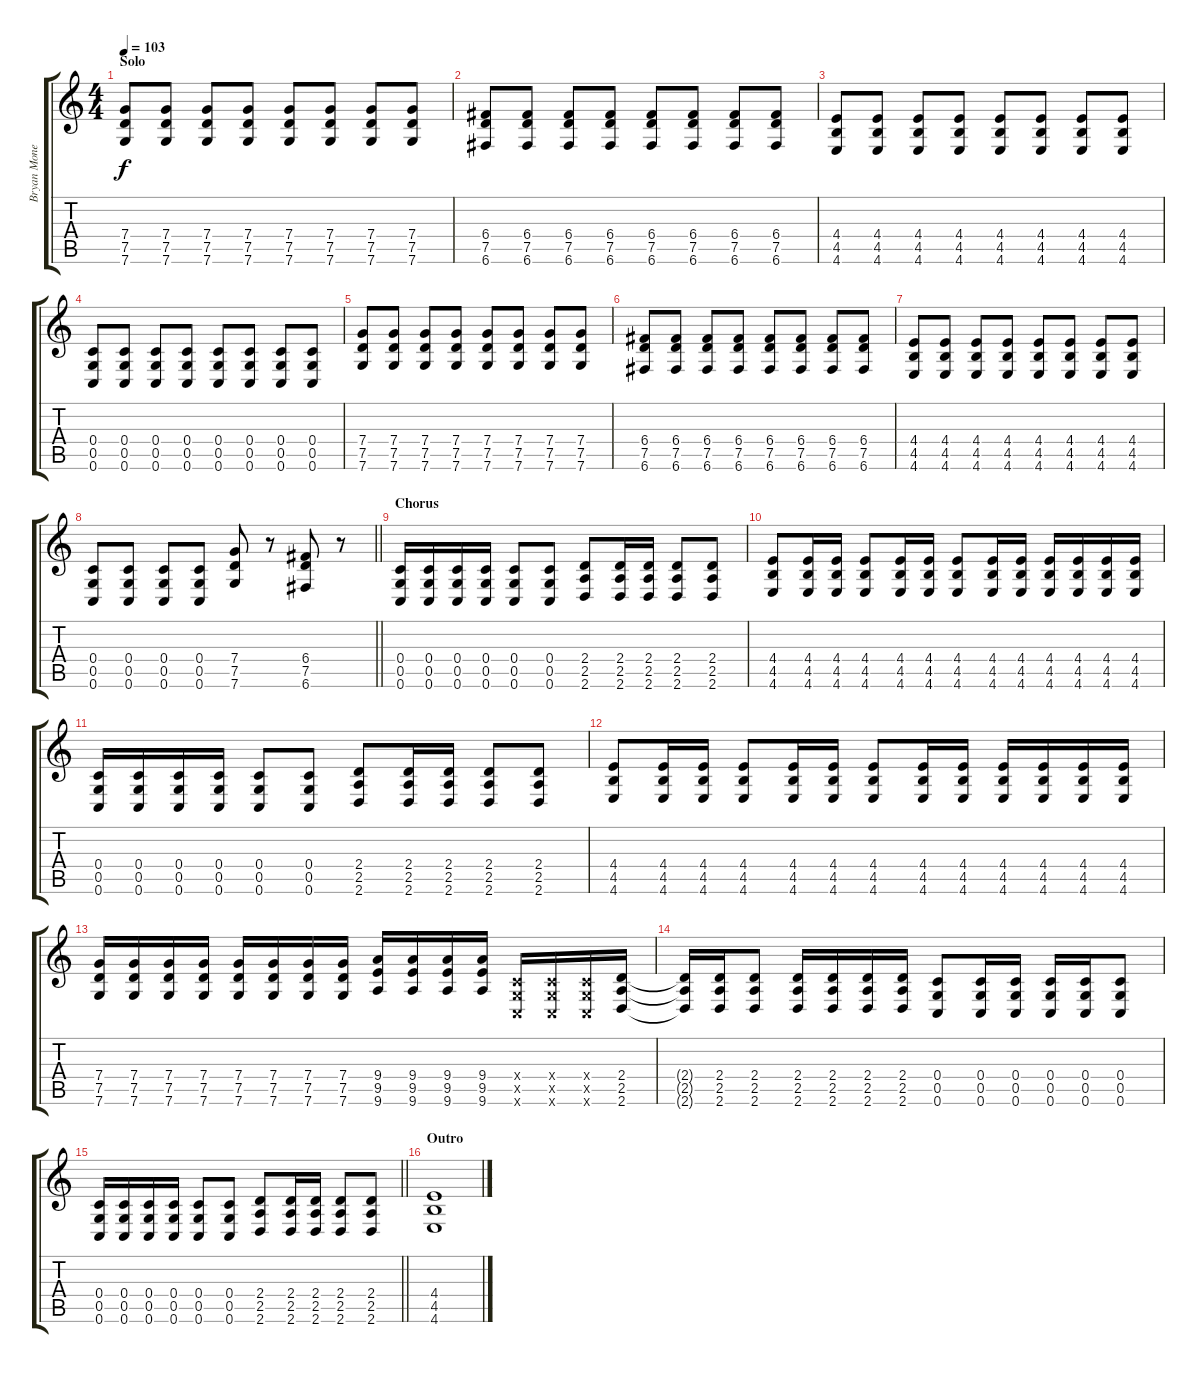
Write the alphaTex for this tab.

\track ("Bryan Money - Guitar" "Bryan Mone") {instrument distortionguitar}
\staff {score tabs}
\tuning (D4 A3 F3 C3 G2 C2) {hide}
\ts (4 4)
\section ("" "Solo")
\tempo 103
\clef g2
\ks c
(7.4 7.5 7.6).8{dy f} (7.4 7.5 7.6).8 (7.4 7.5 7.6).8 (7.4 7.5 7.6).8 (7.4 7.5 7.6).8 (7.4 7.5 7.6).8 (7.4 7.5 7.6).8 (7.4 7.5 7.6).8 |
(6.4 7.5 6.6).8 (6.4 7.5 6.6).8 (6.4 7.5 6.6).8 (6.4 7.5 6.6).8 (6.4 7.5 6.6).8 (6.4 7.5 6.6).8 (6.4 7.5 6.6).8 (6.4 7.5 6.6).8 |
(4.4 4.5 4.6).8 (4.4 4.5 4.6).8 (4.4 4.5 4.6).8 (4.4 4.5 4.6).8 (4.4 4.5 4.6).8 (4.4 4.5 4.6).8 (4.4 4.5 4.6).8 (4.4 4.5 4.6).8 |
(0.4 0.5 0.6).8 (0.4 0.5 0.6).8 (0.4 0.5 0.6).8 (0.4 0.5 0.6).8 (0.4 0.5 0.6).8 (0.4 0.5 0.6).8 (0.4 0.5 0.6).8 (0.4 0.5 0.6).8 |
(7.4 7.5 7.6).8 (7.4 7.5 7.6).8 (7.4 7.5 7.6).8 (7.4 7.5 7.6).8 (7.4 7.5 7.6).8 (7.4 7.5 7.6).8 (7.4 7.5 7.6).8 (7.4 7.5 7.6).8 |
(6.4 7.5 6.6).8 (6.4 7.5 6.6).8 (6.4 7.5 6.6).8 (6.4 7.5 6.6).8 (6.4 7.5 6.6).8 (6.4 7.5 6.6).8 (6.4 7.5 6.6).8 (6.4 7.5 6.6).8 |
(4.4 4.5 4.6).8 (4.4 4.5 4.6).8 (4.4 4.5 4.6).8 (4.4 4.5 4.6).8 (4.4 4.5 4.6).8 (4.4 4.5 4.6).8 (4.4 4.5 4.6).8 (4.4 4.5 4.6).8 |
\barLineRight lightlight
(0.4 0.5 0.6).8 (0.4 0.5 0.6).8 (0.4 0.5 0.6).8 (0.4 0.5 0.6).8 (7.4 7.5 7.6).8 r.8 (6.4 7.5 6.6).8 r.8 |
\section ("" "Chorus")
(0.4 0.5 0.6).16 (0.4 0.5 0.6).16 (0.4 0.5 0.6).16 (0.4 0.5 0.6).16 (0.4 0.5 0.6).8 (0.4 0.5 0.6).8 (2.4 2.5 2.6).8 (2.4 2.5 2.6).16 (2.4 2.5 2.6).16 (2.4 2.5 2.6).8 (2.4 2.5 2.6).8 |
(4.4 4.5 4.6).8 (4.4 4.5 4.6).16 (4.4 4.5 4.6).16 (4.4 4.5 4.6).8 (4.4 4.5 4.6).16 (4.4 4.5 4.6).16 (4.4 4.5 4.6).8 (4.4 4.5 4.6).16 (4.4 4.5 4.6).16 (4.4 4.5 4.6).16 (4.4 4.5 4.6).16 (4.4 4.5 4.6).16 (4.4 4.5 4.6).16 |
(0.4 0.5 0.6).16 (0.4 0.5 0.6).16 (0.4 0.5 0.6).16 (0.4 0.5 0.6).16 (0.4 0.5 0.6).8 (0.4 0.5 0.6).8 (2.4 2.5 2.6).8 (2.4 2.5 2.6).16 (2.4 2.5 2.6).16 (2.4 2.5 2.6).8 (2.4 2.5 2.6).8 |
(4.4 4.5 4.6).8 (4.4 4.5 4.6).16 (4.4 4.5 4.6).16 (4.4 4.5 4.6).8 (4.4 4.5 4.6).16 (4.4 4.5 4.6).16 (4.4 4.5 4.6).8 (4.4 4.5 4.6).16 (4.4 4.5 4.6).16 (4.4 4.5 4.6).16 (4.4 4.5 4.6).16 (4.4 4.5 4.6).16 (4.4 4.5 4.6).16 |
(7.4 7.5 7.6).16 (7.4 7.5 7.6).16 (7.4 7.5 7.6).16 (7.4 7.5 7.6).16 (7.4 7.5 7.6).16 (7.4 7.5 7.6).16 (7.4 7.5 7.6).16 (7.4 7.5 7.6).16 (9.4 9.5 9.6).16 (9.4 9.5 9.6).16 (9.4 9.5 9.6).16 (9.4 9.5 9.6).16 (0.4{x} 0.5{x} 0.6{x}).16 (0.4{x} 0.5{x} 0.6{x}).16 (0.4{x} 0.5{x} 0.6{x}).16 (2.4 2.5 2.6).16 |
(2.4{t} 2.5{t} 2.6{t}).16 (2.4 2.5 2.6).16 (2.4 2.5 2.6).8 (2.4 2.5 2.6).16 (2.4 2.5 2.6).16 (2.4 2.5 2.6).16 (2.4 2.5 2.6).16 (0.4 0.5 0.6).8 (0.4 0.5 0.6).16 (0.4 0.5 0.6).16 (0.4 0.5 0.6).16 (0.4 0.5 0.6).16 (0.4 0.5 0.6).8 |
\barLineRight lightlight
(0.4 0.5 0.6).16 (0.4 0.5 0.6).16 (0.4 0.5 0.6).16 (0.4 0.5 0.6).16 (0.4 0.5 0.6).8 (0.4 0.5 0.6).8 (2.4 2.5 2.6).8 (2.4 2.5 2.6).16 (2.4 2.5 2.6).16 (2.4 2.5 2.6).8 (2.4 2.5 2.6).8 |
\section ("" "Outro")
(4.4{ss} 4.5{ss} 4.6{ss}).1
